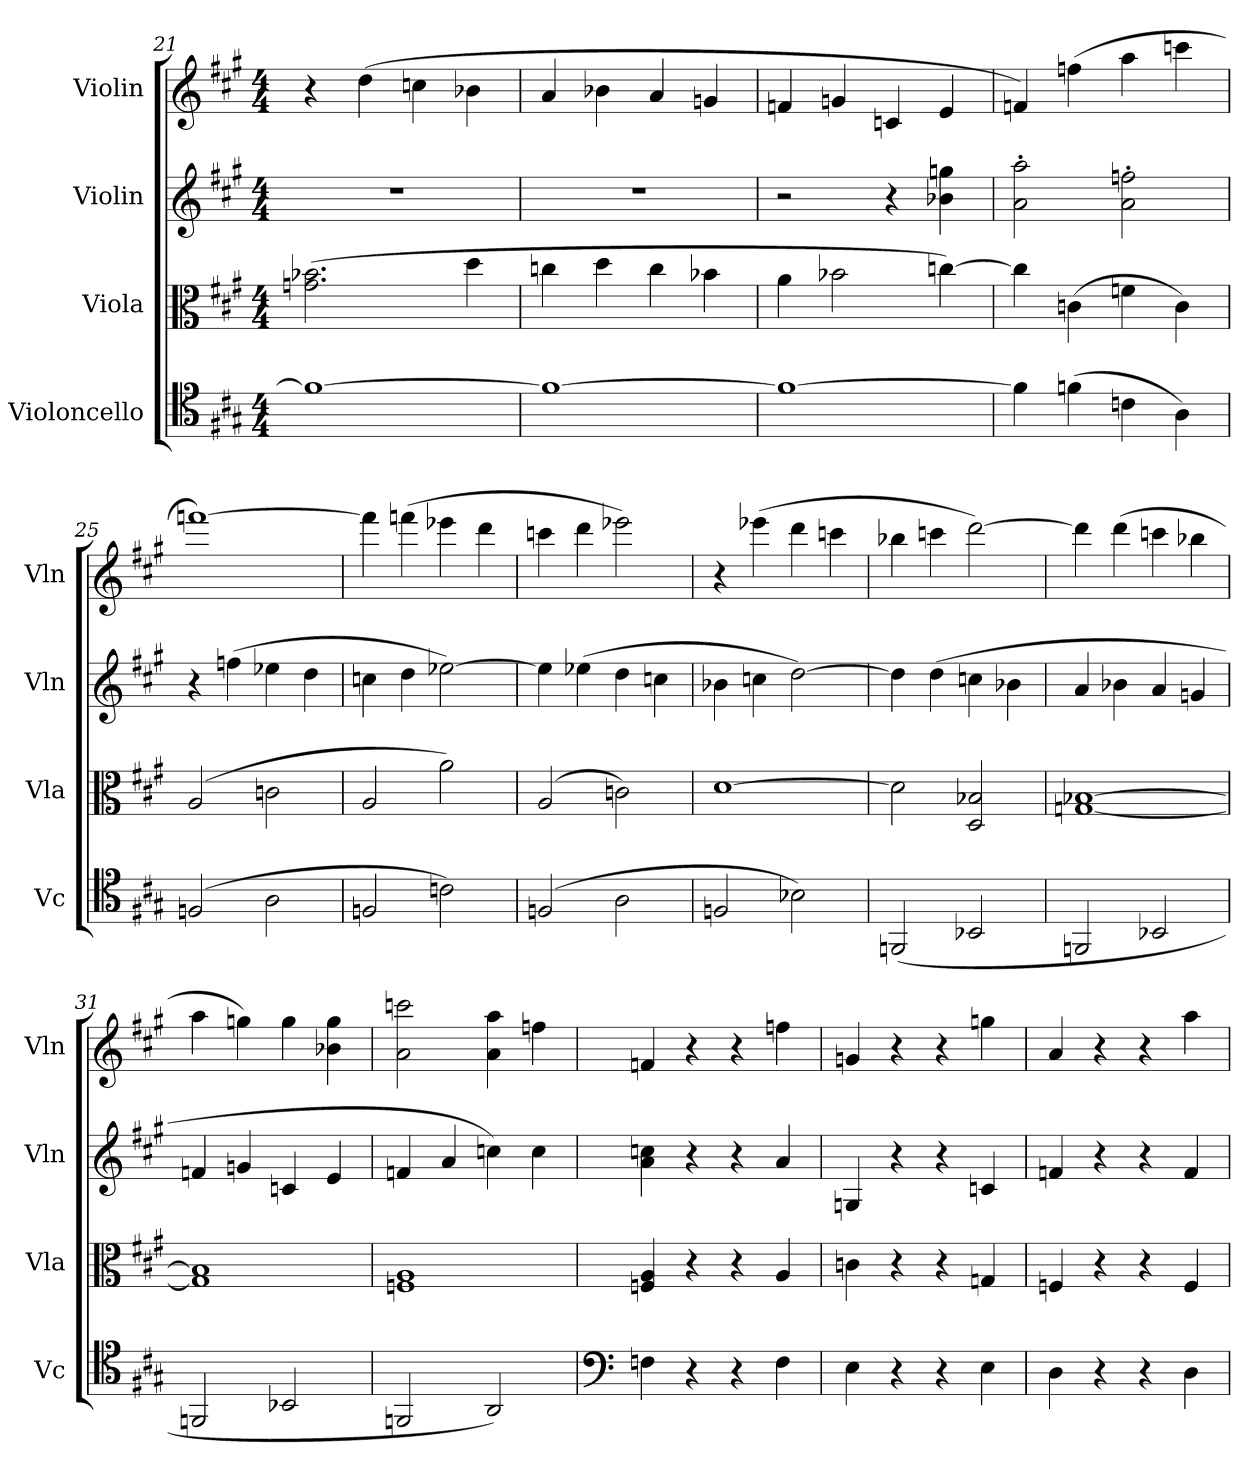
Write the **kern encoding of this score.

**kern	**kern	**kern	**kern
*part4	*part3	*part2	*part1
*staff4	*staff3	*staff2	*staff1
*I"Violoncello	*I"Viola	*I"Violin	*I"Violin
*I'Vc	*I'Vla	*I'Vln	*I'Vln
*clefC4	*clefC3	*clefG2	*clefG2
*k[f#c#g#]	*k[f#c#g#]	*k[f#c#g#]	*k[f#c#g#]
*M4/4	*M4/4	*M4/4	*M4/4
=21	=21	=21	=21
1f_	(2.gn\ 2.b-X\	1r	4r
.	.	.	(4dd\
.	.	.	4ccn\
.	4dd\	.	4b-X\
=22	=22	=22	=22
1f_	4ccn\	1r	4a/
.	4dd\	.	4b-X\
.	4cc\	.	4a/
.	4b-X\	.	4gn/
=23	=23	=23	=23
1f_	4a\	2r	4fn/
.	2b-X\	.	4gn/
.	.	4r	4cn/
.	[4ccn\)	4b-X\ 4ggn\	4e/
=24	=24	=24	=24
4f\]	4cc\]	2a'\ 2aa'\	4fn/)
(4fn\	(4cn\	.	(4ffn\
4cn\	4fn\	2a'\ 2ffn'\	4aa\
4A\)	4c\)	.	4cccn\
=25	=25	=25	=25
(2Fn/	(2A/	4r	[1fffn)
.	.	(4ffn\	.
2A\	2cn\	4ee-X\	.
.	.	4dd\	.
=26	=26	=26	=26
2Fn/	2A/	4ccn\	4fff\]
.	.	4dd\	(4fffn\
2cn\)	2a\)	[2ee-X\)	4eee-X\
.	.	.	4ddd\
=27	=27	=27	=27
(2Fn/	(2A/	4ee-\]	4cccn\
.	.	(4ee-X\	4ddd\
2A\	2cn\)	4dd\	2eee-X\)
.	.	4ccn\	.
=28	=28	=28	=28
2Fn/	[1d	4b-X\	4r
.	.	4ccn\	(4eee-X\
2B-X\)	.	[2dd\)	4ddd\
.	.	.	4cccn\
=29	=29	=29	=29
(2FFn/	2d\]	4dd\]	4bb-X\
.	.	(4dd\	4cccn\
2BB-X/	2D/ 2B-X/	4ccn\	[2ddd\)
.	.	4b-X\	.
=30	=30	=30	=30
2FFn/	[1Gn [1B-X	4a/	4ddd\]
.	.	4b-X\	(4ddd\
2BB-X/	.	4a/	4cccn\
.	.	4gn/	4bb-X\
=31	=31	=31	=31
2FFn/	1G] 1B-]	4fn/	4aa\
.	.	4gn/	4ggn\)
2BB-X/	.	4cn/	4gg\
.	.	4e/	4b-X\ 4gg\
=32	=32	=32	=32
2FFn/	1Fn 1A	4fn/	2a\ 2cccn\
.	.	4a/	.
2AA/)	.	4ccn\)	4a\ 4aa\
.	.	4cc\	4ffn\
=33	=33	=33	=33
*clefF4	*	*	*
4Fn\	4Fn/ 4A/	4a\ 4ccn\	4fn/
4r	4r	4r	4r
4r	4r	4r	4r
4F\	4A/	4a/	4ffn\
=34	=34	=34	=34
4E\	4cn\	4Gn/	4gn/
4r	4r	4r	4r
4r	4r	4r	4r
4E\	4Gn/	4cn/	4ggn\
=35	=35	=35	=35
4D\	4Fn/	4fn/	4a/
4r	4r	4r	4r
4r	4r	4r	4r
4D\	4F/	4f/	4aa\
=	=	=	=
*-	*-	*-	*-
